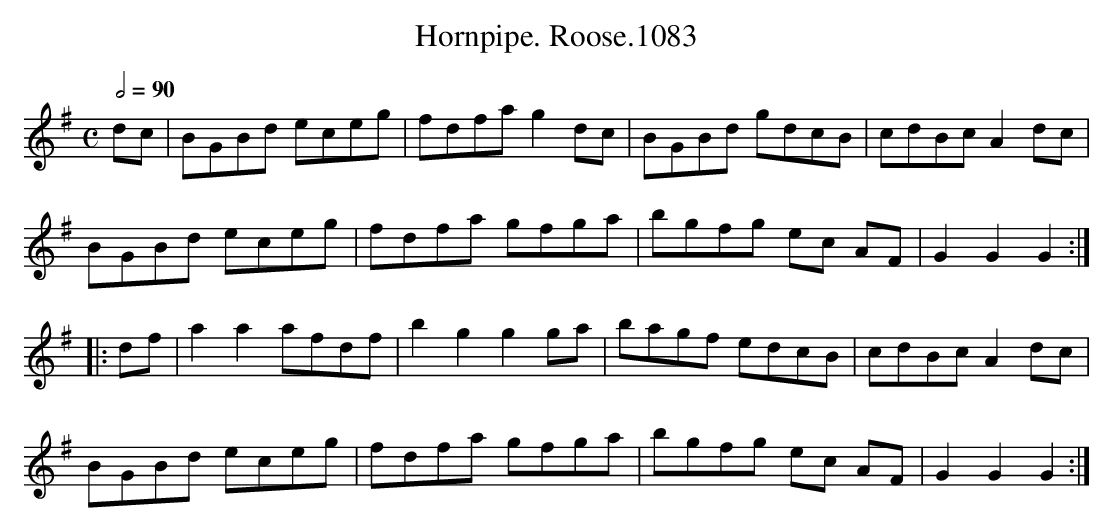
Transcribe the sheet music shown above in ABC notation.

X:1
T:Hornpipe. Roose.1083
M:C
L:1/8
Q:1/2=90
K:G
dc|BGBd eceg|fdfag2dc|BGBd gdcB|cdBc A2dc|
BGBd eceg|fdfa gfga|bgfg ec AF|G2G2G2:|
|:df|a2a2afdf|b2g2g2ga|bagf edcB|cdBc A2 dc|
BGBd eceg|fdfa gfga|bgfg ec AF|G2G2G2:|
